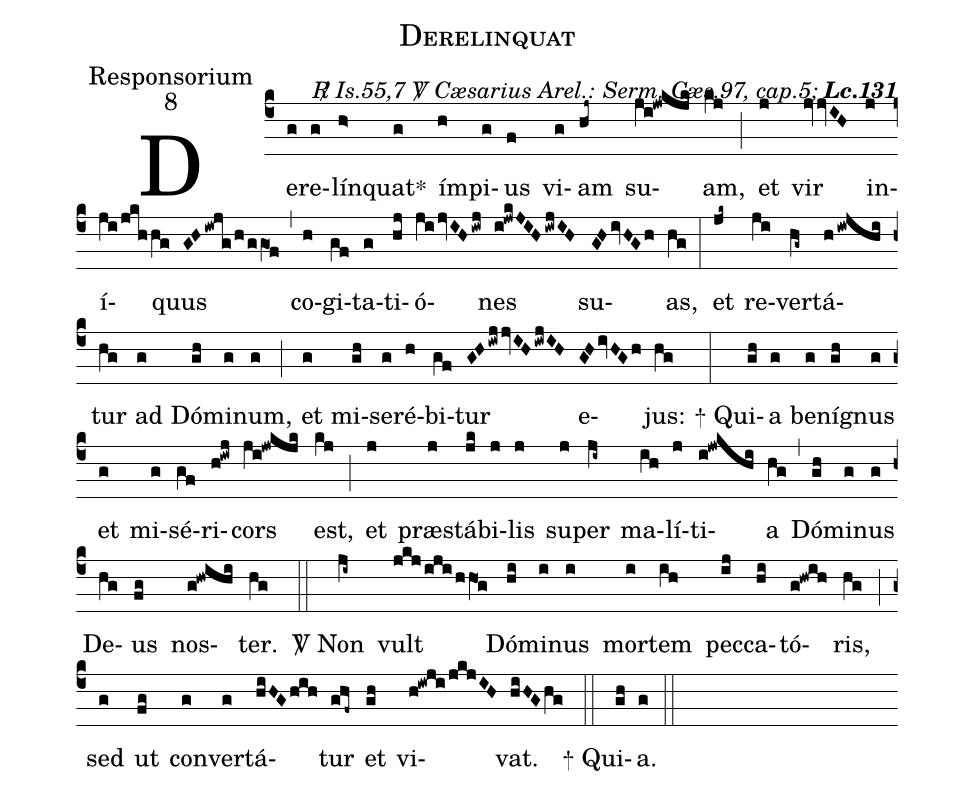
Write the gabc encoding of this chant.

name:Derelinquat;
office-part:Responsorium;
mode:8;
commentary:{\itshape\mdseries \Rbar\ Is.55,7 \Vbar\ Cæsarius Arel.: Serm.\ Cæs.97, cap.5;\/} {\bfseries Lc.131};;
%%
(c4)  De(g)re(g)lín(h>)quat<sp>*</sp>(g) ím(h)pi(g)us(f) vi(g)am(hj~) su(ji!jwkjk)am,(kj) (;)
et(j) vir(jvvIH) in(j)í(ji/jkh/hg)quus(GHiwjg/h/ggO1!f)  (,)
co(h)gi(gf)ta(g)ti(hj)ó(jijvIHiwj)nes(i!jwkJIHiwjIH) su(GHivHGh)as,(hg) (:)
et(jk~) re(ji)ver(hg~)tá(h/iwjhi)tur(hg) ad(g) Dó(gh)mi(g)num,(g) (;)
et(g) mi(gh)se(g)ré(h)bi(gf)tur(GHiwjjvIHiwjIH) e(GHivHGh)jus:(hg) (:)
<sp>+</sp> Qui(gh)a(g) be(g)ní(gh)gnus(g) et(g) mi(g)sé(gf)ri(h@iwj)cors(ji!jwkjk) est,(kj) (;)
et(j) præ(j)stá(jk)bi(j)lis(j) su(j)per(ji~) ma(ih)lí(j)ti(i@jwkhi)a(hg) (,)
Dó(gh)mi(g)nus(g) De(hg)us(fg) nos(g@hwihi)ter.(hg) (::)
<sp>V/</sp> Non(ji~) vult(jkj/iji/hhO1@g) Dó(hi)mi(i)nus(i) mor(i)tem(ih) pec(ij)ca(hi)tó(g@hwih)ris,(hg) (;)
sed(g) ut(fg) con(g)ver(g)tá(hiHGhih)tur(ghf~) et(gh) vi(h@iwji/jkjIH)vat.(hiHGhg) (::)
<sp>+</sp> Qui(gh)a.(g) (::)
